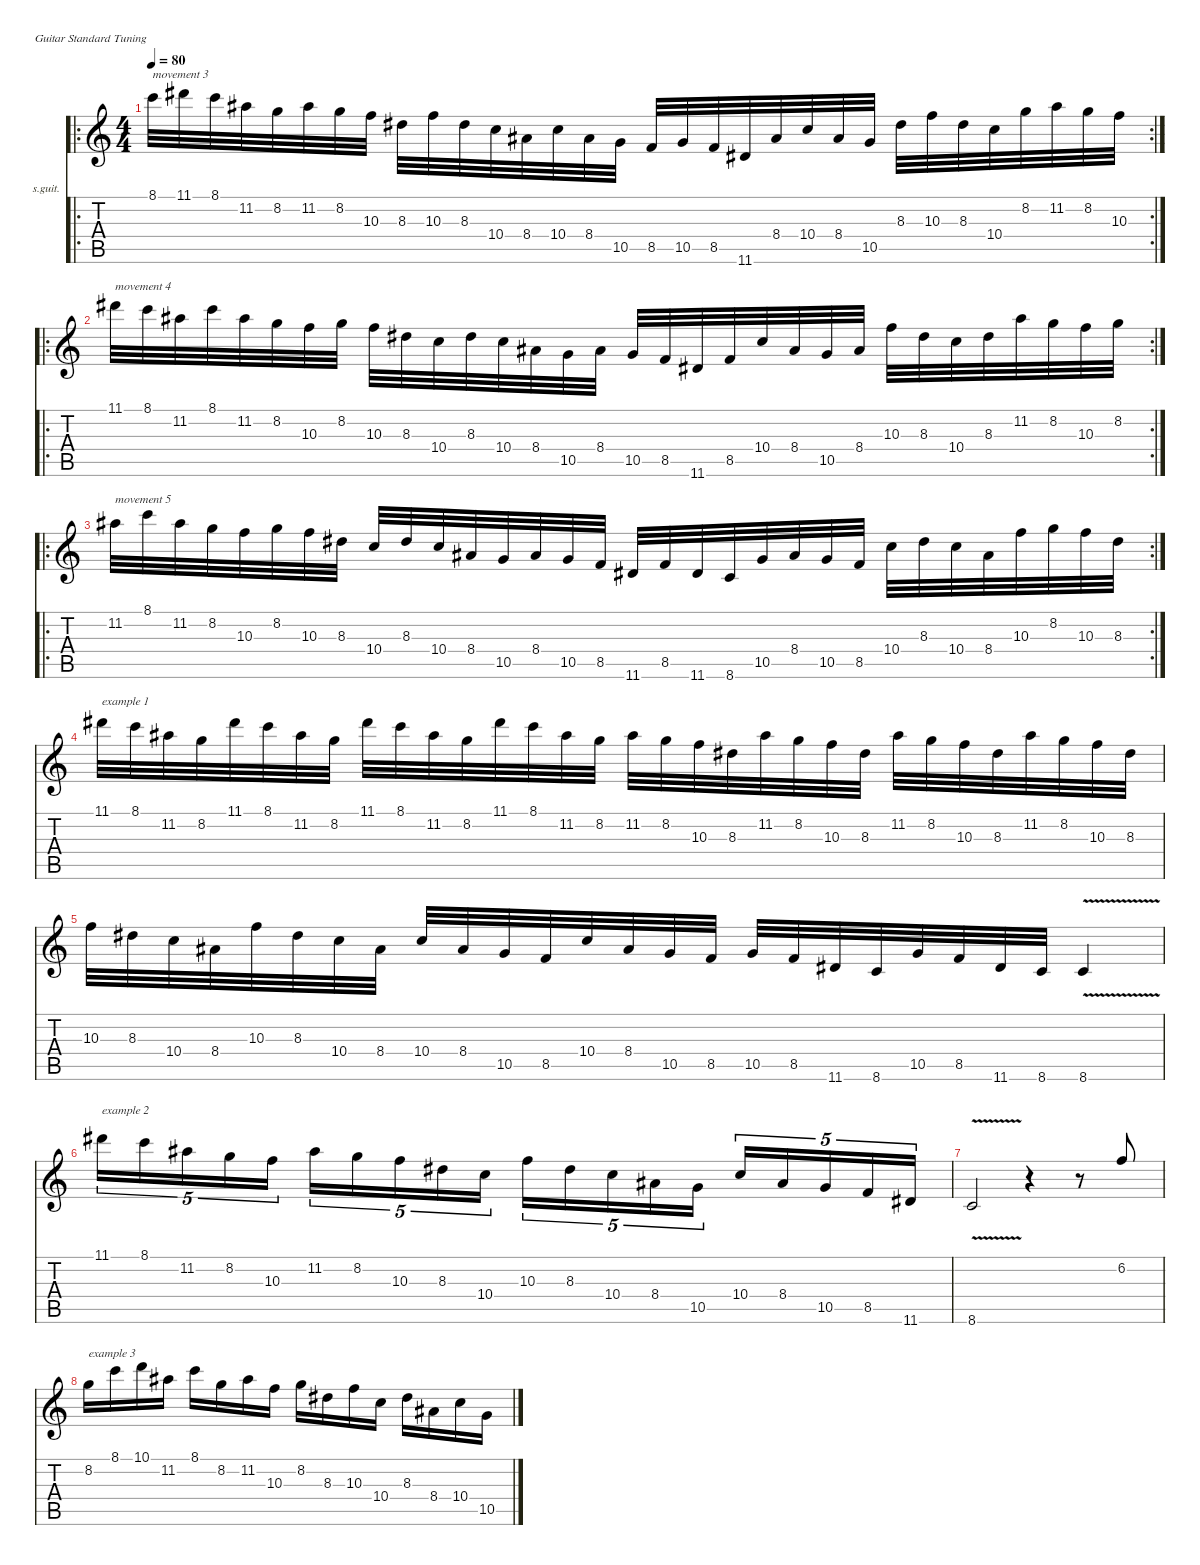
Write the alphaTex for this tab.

\defaultSystemsLayout 4
\hideDynamics
\bracketExtendMode nobrackets
\firstSystemTrackNameOrientation horizontal
\otherSystemsTrackNameOrientation horizontal
\track ("Track 1" "s.guit.") {instrument acousticguitarsteel}
\staff {score tabs}
\tuning (E4 B3 G3 D3 A2 E2)
\ro
\rc 2
\ts (4 4)
\tempo 80
\clef g2
\ks c
8.1.32{txt "movement 3" dy f beam Down} 11.1{acc #}.32{beam Down} 8.1.32{beam Down} 11.2{acc #}.32{beam Down} 8.2.32{beam Down} 11.2{acc #}.32{beam Down} 8.2.32{beam Down} 10.3.32{beam Down} 8.3{acc #}.32{beam Down} 10.3.32{beam Down} 8.3{acc #}.32{beam Down} 10.4.32{beam Down} 8.4{acc #}.32{beam Down} 10.4.32{beam Down} 8.4{acc #}.32{beam Down} 10.5.32{beam Down} 8.5.32{beam Up} 10.5.32{beam Up} 8.5.32{beam Up} 11.6{acc #}.32{beam Up} 8.4{acc #}.32{beam Up} 10.4.32{beam Up} 8.4{acc #}.32{beam Up} 10.5.32{beam Up} 8.3{acc #}.32{beam Down} 10.3.32{beam Down} 8.3{acc #}.32{beam Down} 10.4.32{beam Down} 8.2.32{beam Down} 11.2{acc #}.32{beam Down} 8.2.32{beam Down} 10.3.32{beam Down} |
\ro
\rc 2
11.1{acc #}.32{txt "movement 4" beam Down} 8.1.32{beam Down} 11.2{acc #}.32{beam Down} 8.1.32{beam Down} 11.2{acc #}.32{beam Down} 8.2.32{beam Down} 10.3.32{beam Down} 8.2.32{beam Down} 10.3.32{beam Down} 8.3{acc #}.32{beam Down} 10.4.32{beam Down} 8.3{acc #}.32{beam Down} 10.4.32{beam Down} 8.4{acc #}.32{beam Down} 10.5.32{beam Down} 8.4{acc #}.32{beam Down} 10.5.32{beam Up} 8.5.32{beam Up} 11.6{acc #}.32{beam Up} 8.5.32{beam Up} 10.4.32{beam Up} 8.4{acc #}.32{beam Up} 10.5.32{beam Up} 8.4{acc #}.32{beam Up} 10.3.32{beam Down} 8.3{acc #}.32{beam Down} 10.4.32{beam Down} 8.3{acc #}.32{beam Down} 11.2{acc #}.32{beam Down} 8.2.32{beam Down} 10.3.32{beam Down} 8.2.32{beam Down} |
\ro
\rc 2
11.2{acc #}.32{txt "movement 5" beam Down} 8.1.32{beam Down} 11.2{acc #}.32{beam Down} 8.2.32{beam Down} 10.3.32{beam Down} 8.2.32{beam Down} 10.3.32{beam Down} 8.3{acc #}.32{beam Down} 10.4.32{beam Up} 8.3{acc #}.32{beam Up} 10.4.32{beam Up} 8.4{acc #}.32{beam Up} 10.5.32{beam Up} 8.4{acc #}.32{beam Up} 10.5.32{beam Up} 8.5.32{beam Up} 11.6{acc #}.32{beam Up} 8.5.32{beam Up} 11.6{acc #}.32{beam Up} 8.6.32{beam Up} 10.5.32{beam Up} 8.4{acc #}.32{beam Up} 10.5.32{beam Up} 8.5.32{beam Up} 10.4.32{beam Down} 8.3{acc #}.32{beam Down} 10.4.32{beam Down} 8.4{acc #}.32{beam Down} 10.3.32{beam Down} 8.2.32{beam Down} 10.3.32{beam Down} 8.3{acc #}.32{beam Down} |
11.1{acc #}.32{txt "example 1" beam Down} 8.1.32{beam Down} 11.2{acc #}.32{beam Down} 8.2.32{beam Down} 11.1{acc #}.32{beam Down} 8.1.32{beam Down} 11.2{acc #}.32{beam Down} 8.2.32{beam Down} 11.1{acc #}.32{beam Down} 8.1.32{beam Down} 11.2{acc #}.32{beam Down} 8.2.32{beam Down} 11.1{acc #}.32{beam Down} 8.1.32{beam Down} 11.2{acc #}.32{beam Down} 8.2.32{beam Down} 11.2{acc #}.32{beam Down} 8.2.32{beam Down} 10.3.32{beam Down} 8.3{acc #}.32{beam Down} 11.2{acc #}.32{beam Down} 8.2.32{beam Down} 10.3.32{beam Down} 8.3{acc #}.32{beam Down} 11.2{acc #}.32{beam Down} 8.2.32{beam Down} 10.3.32{beam Down} 8.3{acc #}.32{beam Down} 11.2{acc #}.32{beam Down} 8.2.32{beam Down} 10.3.32{beam Down} 8.3{acc #}.32{beam Down} |
10.3.32{beam Down} 8.3{acc #}.32{beam Down} 10.4.32{beam Down} 8.4{acc #}.32{beam Down} 10.3.32{beam Down} 8.3{acc #}.32{beam Down} 10.4.32{beam Down} 8.4{acc #}.32{beam Down} 10.4.32{beam Up} 8.4{acc #}.32{beam Up} 10.5.32{beam Up} 8.5.32{beam Up} 10.4.32{beam Up} 8.4{acc #}.32{beam Up} 10.5.32{beam Up} 8.5.32{beam Up} 10.5.32{beam Up} 8.5.32{beam Up} 11.6{acc #}.32{beam Up} 8.6.32{beam Up} 10.5.32{beam Up} 8.5.32{beam Up} 11.6{acc #}.32{beam Up} 8.6.32{beam Up} 8.6{v}.4{beam Up} |
11.1{acc #}.16{tu (5 4) txt "example 2" beam Down} 8.1.16{tu (5 4) beam Down} 11.2{acc #}.16{tu (5 4) beam Down} 8.2.16{tu (5 4) beam Down} 10.3.16{tu (5 4) beam Down} 11.2{acc #}.16{tu (5 4) beam Down} 8.2.16{tu (5 4) beam Down} 10.3.16{tu (5 4) beam Down} 8.3{acc #}.16{tu (5 4) beam Down} 10.4.16{tu (5 4) beam Down} 10.3.16{tu (5 4) beam Down} 8.3{acc #}.16{tu (5 4) beam Down} 10.4.16{tu (5 4) beam Down} 8.4{acc #}.16{tu (5 4) beam Down} 10.5.16{tu (5 4) beam Down} 10.4.16{tu (5 4) beam Up} 8.4{acc #}.16{tu (5 4) beam Up} 10.5.16{tu (5 4) beam Up} 8.5.16{tu (5 4) beam Up} 11.6{acc #}.16{tu (5 4) beam Up} |
8.6{v}.2{beam Up} r.4{beam Up} r.8{beam Up} 6.2.8{beam Down} |
8.2.16{txt "example 3" beam Down} 8.1.16{beam Down} 10.1.16{beam Down} 11.2{acc #}.16{beam Down} 8.1.16{beam Down} 8.2.16{beam Down} 11.2{acc #}.16{beam Down} 10.3.16{beam Down} 8.2.16{beam Down} 8.3{acc #}.16{beam Down} 10.3.16{beam Down} 10.4.16{beam Down} 8.3{acc #}.16{beam Down} 8.4{acc #}.16{beam Down} 10.4.16{beam Down} 10.5.16{beam Down}
